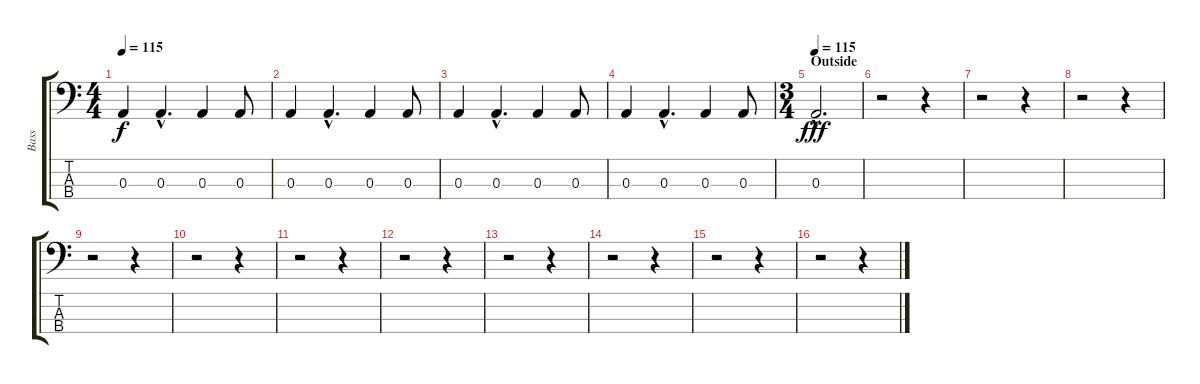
\track ("Bass" "Bass") {instrument electricbasspick}
\staff {score tabs}
\tuning (G2 D2 A1 E1) {hide}
\ts (4 4)
\tempo 115
\clef f4
\ks c
0.3.4{dy f} 0.3{hac}.4{d} 0.3.4 0.3.8 |
0.3.4 0.3{hac}.4{d} 0.3.4 0.3.8 |
0.3.4 0.3{hac}.4{d} 0.3.4 0.3.8 |
0.3.4 0.3{hac}.4{d} 0.3.4 0.3.8 |
\ts (3 4)
\section ("" "Outside")
\tempo 115
0.3{hac}.2{d dy fff} |
r.2 r.4 |
r.2 r.4 |
r.2 r.4 |
r.2 r.4 |
r.2 r.4 |
r.2 r.4 |
r.2 r.4 |
r.2 r.4 |
r.2 r.4 |
r.2 r.4 |
r.2 r.4
